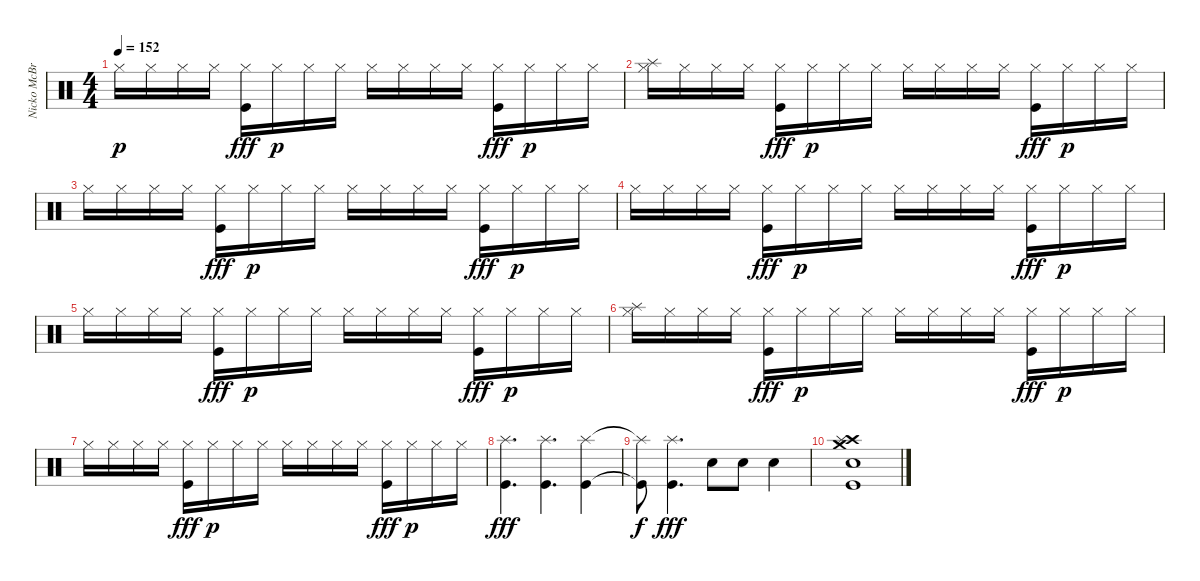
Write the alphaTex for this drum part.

\track ("Nicko McBrain" "Nicko McBr") {instrument percussion}
\staff {score}
\articulation defaults
\ts (4 4)
\tempo 152
\clef neutral
\ks c "Hi-Hat (closed)".16{dy p} "Hi-Hat (closed)".16 "Hi-Hat (closed)".16 "Hi-Hat (closed)".16
("Hi-Hat (closed)" "Kick (hit)").16{dy fff} "Hi-Hat (closed)".16{dy p} "Hi-Hat (closed)".16 "Hi-Hat (closed)".16 "Hi-Hat (closed)".16 "Hi-Hat (closed)".16 "Hi-Hat (closed)".16 "Hi-Hat (closed)".16 ("Hi-Hat (closed)" "Kick (hit)").16{dy fff} "Hi-Hat (closed)".16{dy p} "Hi-Hat (closed)".16 "Hi-Hat (closed)".16 |
("Splash (hit)" "Hi-Hat (closed)").16 "Hi-Hat (closed)".16 "Hi-Hat (closed)".16 "Hi-Hat (closed)".16 ("Hi-Hat (closed)" "Kick (hit)").16{dy fff} "Hi-Hat (closed)".16{dy p} "Hi-Hat (closed)".16 "Hi-Hat (closed)".16 "Hi-Hat (closed)".16 "Hi-Hat (closed)".16 "Hi-Hat (closed)".16 "Hi-Hat (closed)".16 ("Hi-Hat (closed)" "Kick (hit)").16{dy fff} "Hi-Hat (closed)".16{dy p} "Hi-Hat (closed)".16 "Hi-Hat (closed)".16 |
"Hi-Hat (closed)".16 "Hi-Hat (closed)".16 "Hi-Hat (closed)".16 "Hi-Hat (closed)".16 ("Hi-Hat (closed)" "Kick (hit)").16{dy fff} "Hi-Hat (closed)".16{dy p} "Hi-Hat (closed)".16 "Hi-Hat (closed)".16 "Hi-Hat (closed)".16 "Hi-Hat (closed)".16 "Hi-Hat (closed)".16 "Hi-Hat (closed)".16 ("Hi-Hat (closed)" "Kick (hit)").16{dy fff} "Hi-Hat (closed)".16{dy p} "Hi-Hat (closed)".16 "Hi-Hat (closed)".16 |
"Hi-Hat (closed)".16 "Hi-Hat (closed)".16 "Hi-Hat (closed)".16 "Hi-Hat (closed)".16 ("Hi-Hat (closed)" "Kick (hit)").16{dy fff} "Hi-Hat (closed)".16{dy p} "Hi-Hat (closed)".16 "Hi-Hat (closed)".16 "Hi-Hat (closed)".16 "Hi-Hat (closed)".16 "Hi-Hat (closed)".16 "Hi-Hat (closed)".16 ("Hi-Hat (closed)" "Kick (hit)").16{dy fff} "Hi-Hat (closed)".16{dy p} "Hi-Hat (closed)".16 "Hi-Hat (closed)".16 |
"Hi-Hat (closed)".16 "Hi-Hat (closed)".16 "Hi-Hat (closed)".16 "Hi-Hat (closed)".16 ("Hi-Hat (closed)" "Kick (hit)").16{dy fff} "Hi-Hat (closed)".16{dy p} "Hi-Hat (closed)".16 "Hi-Hat (closed)".16 "Hi-Hat (closed)".16 "Hi-Hat (closed)".16 "Hi-Hat (closed)".16 "Hi-Hat (closed)".16 ("Hi-Hat (closed)" "Kick (hit)").16{dy fff} "Hi-Hat (closed)".16{dy p} "Hi-Hat (closed)".16 "Hi-Hat (closed)".16 |
("Splash (hit)" "Hi-Hat (closed)").16 "Hi-Hat (closed)".16 "Hi-Hat (closed)".16 "Hi-Hat (closed)".16 ("Hi-Hat (closed)" "Kick (hit)").16{dy fff} "Hi-Hat (closed)".16{dy p} "Hi-Hat (closed)".16 "Hi-Hat (closed)".16 "Hi-Hat (closed)".16 "Hi-Hat (closed)".16 "Hi-Hat (closed)".16 "Hi-Hat (closed)".16 ("Hi-Hat (closed)" "Kick (hit)").16{dy fff} "Hi-Hat (closed)".16{dy p} "Hi-Hat (closed)".16 "Hi-Hat (closed)".16 |
"Hi-Hat (closed)".16 "Hi-Hat (closed)".16 "Hi-Hat (closed)".16 "Hi-Hat (closed)".16 ("Hi-Hat (closed)" "Kick (hit)").16{dy fff} "Hi-Hat (closed)".16{dy p} "Hi-Hat (closed)".16 "Hi-Hat (closed)".16 "Hi-Hat (closed)".16 "Hi-Hat (closed)".16 "Hi-Hat (closed)".16 "Hi-Hat (closed)".16 ("Hi-Hat (closed)" "Kick (hit)").16{dy fff} "Hi-Hat (closed)".16{dy p} "Hi-Hat (closed)".16 "Hi-Hat (closed)".16 |
("Splash (hit)" "Kick (hit)").4{d dy fff} ("Splash (hit)" "Kick (hit)").4{d} ("Splash (hit)" "Kick (hit)").4 |
("Splash (hit)"{t} "Kick (hit)"{t}).8{dy f} ("Splash (hit)" "Kick (hit)").4{d dy fff} "Snare (hit) 2".8 "Snare (hit) 2".8 "Snare (hit) 2".4 |
("Crash high (hit)" "Snare (hit) 2" "Splash (hit)" "Kick (hit)" "Crash medium (hit)").1
